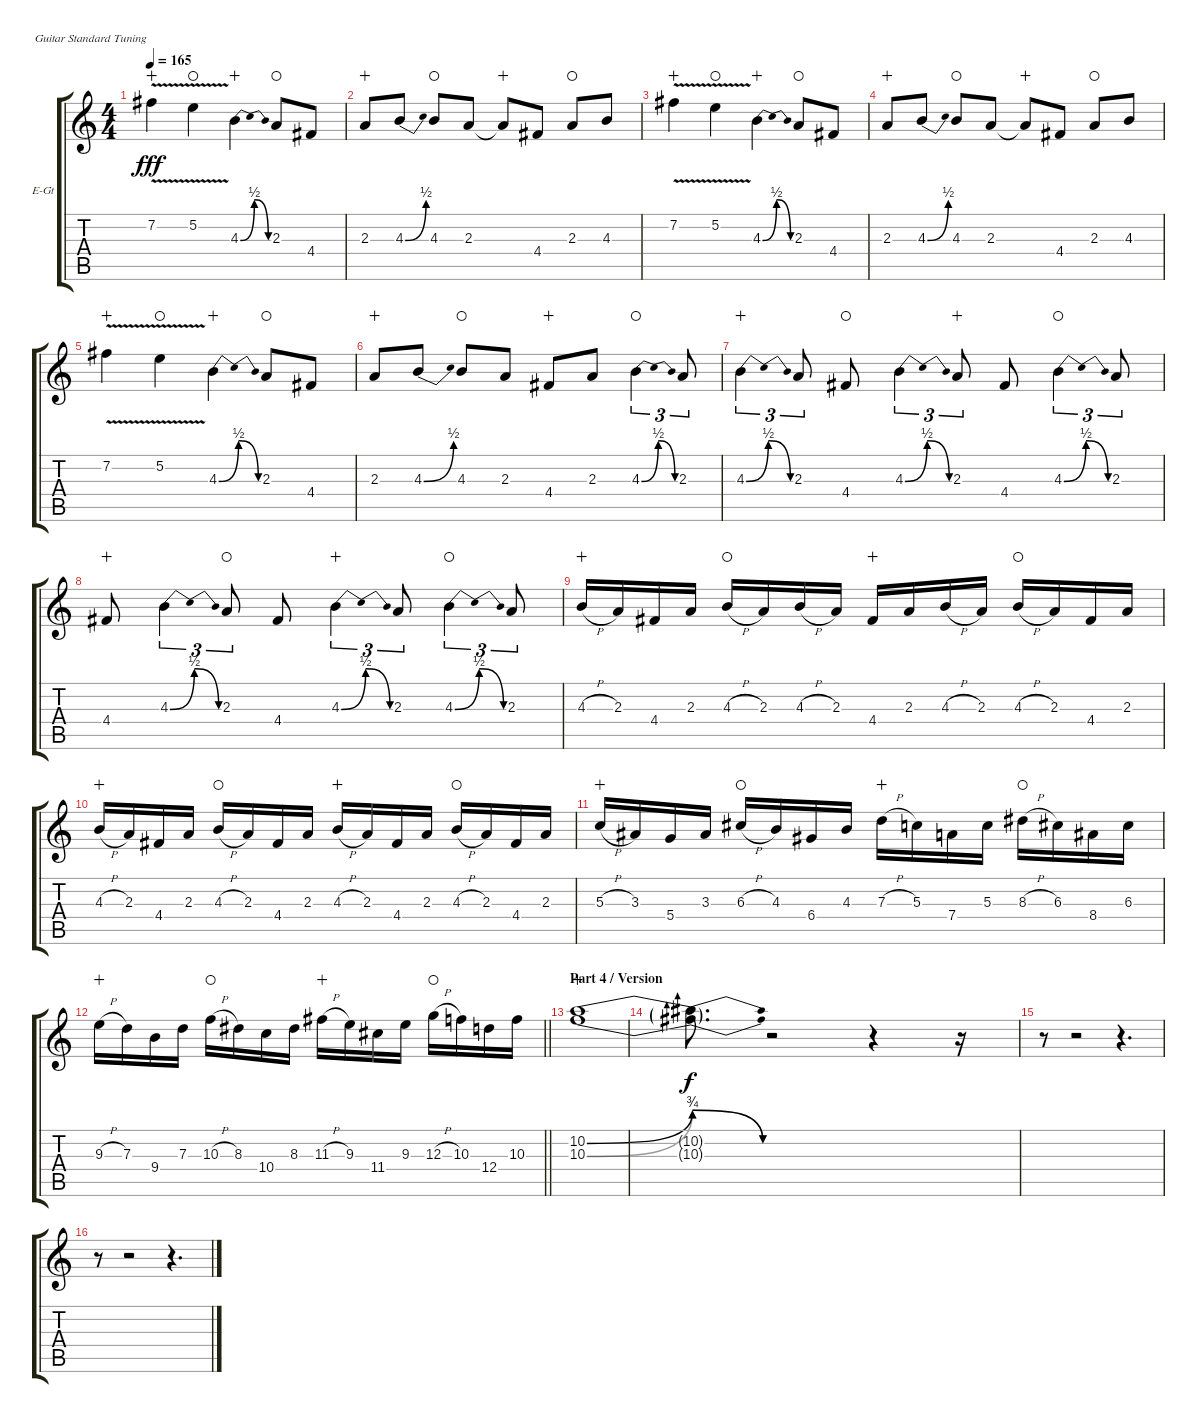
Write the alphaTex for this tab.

\bracketExtendMode groupsimilarinstruments
\firstSystemTrackNameOrientation horizontal
\otherSystemsTrackNameOrientation horizontal
\track ("Solo Distorted" "E-Gt") {instrument distortionguitar}
\staff {score tabs}
\tuning (E4 B3 G3 D3 A2 E2)
\ts (4 4)
\tempo 165
\clef g2
\ks c
7.2{v}.4{dy fff wahc} 5.2{v}.4{waho} 4.3{be (bendrelease 0 0 30 2 30 2 60 0)}.4{wahc} 2.3.8{waho} 4.4.8 |
2.3.8{wahc} 4.3{be (bend 0 0 60 2)}.8 4.3.8{waho} 2.3.8 2.3{t}.8{wahc} 4.4.8 2.3.8{waho} 4.3.8 |
7.2{v}.4{wahc} 5.2{v}.4{waho} 4.3{be (bendrelease 0 0 30 2 30 2 60 0)}.4{wahc} 2.3.8{waho} 4.4.8 |
2.3.8{wahc} 4.3{be (bend 0 0 60 2)}.8 4.3.8{waho} 2.3.8 2.3{t}.8{wahc} 4.4.8 2.3.8{waho} 4.3.8 |
7.2{v}.4{wahc} 5.2{v}.4{waho} 4.3{be (bendrelease 0 0 30 2 30 2 60 0)}.4{wahc} 2.3.8{waho} 4.4.8 |
2.3.8{wahc} 4.3{be (bend 0 0 60 2)}.8 4.3.8{waho} 2.3.8 4.4.8{wahc} 2.3.8 4.3{be (bendrelease 0 0 30 2 30 2 60 0)}.4{tu (3 2) waho} 2.3.8{tu (3 2)} |
4.3{be (bendrelease 0 0 30 2 30 2 60 0)}.4{tu (3 2) wahc} 2.3.8{tu (3 2)} 4.4.8{waho} 4.3{be (bendrelease 0 0 30 2 30 2 60 0)}.4{tu (3 2)} 2.3.8{tu (3 2) wahc} 4.4.8 4.3{be (bendrelease 0 0 30 2 30 2 60 0)}.4{tu (3 2) waho} 2.3.8{tu (3 2)} |
4.4.8{wahc} 4.3{be (bendrelease 0 0 30 2 30 2 60 0)}.4{tu (3 2)} 2.3.8{tu (3 2) waho} 4.4.8 4.3{be (bendrelease 0 0 30 2 30 2 60 0)}.4{tu (3 2) wahc} 2.3.8{tu (3 2)} 4.3{be (bendrelease 0 0 30 2 30 2 60 0)}.4{tu (3 2) waho} 2.3.8{tu (3 2)} |
4.3{h}.16{wahc} 2.3.16 4.4.16 2.3.16 4.3{h}.16{waho} 2.3.16 4.3{h}.16 2.3.16 4.4.16{wahc} 2.3.16 4.3{h}.16 2.3.16 4.3{h}.16{waho} 2.3.16 4.4.16 2.3.16 |
4.3{h}.16{wahc} 2.3.16 4.4.16 2.3.16 4.3{h}.16{waho} 2.3.16 4.4.16 2.3.16 4.3{h}.16{wahc} 2.3.16 4.4.16 2.3.16 4.3{h}.16{waho} 2.3.16 4.4.16 2.3.16 |
5.3{h}.16{wahc} 3.3.16 5.4.16 3.3.16 6.3{h}.16{waho} 4.3.16 6.4.16 4.3.16 7.3{h}.16{wahc} 5.3.16 7.4.16 5.3.16 8.3{h}.16{waho} 6.3.16 8.4.16 6.3.16 |
\barLineRight lightlight
9.3{h}.16{wahc} 7.3.16 9.4.16 7.3.16 10.3{h}.16{waho} 8.3.16 10.4.16 8.3.16 11.3{h}.16{wahc} 9.3.16 11.4.16 9.3.16 12.3{h}.16{waho} 10.3.16 12.4.16 10.3.16 |
\section ("" "Part 4 / Version")
(10.2{be (bend 0 0 60 3)} 10.3{be (bend 0 0 60 3)}).1{wahc} |
(10.2{be (release 0 3 60 0) t} 10.3{be (release 0 3 60 0) t}).8{d dy f} r.2 r.4 r.16 |
r.8 r.2 r.4{d} |
r.8 r.2 r.4{d}
